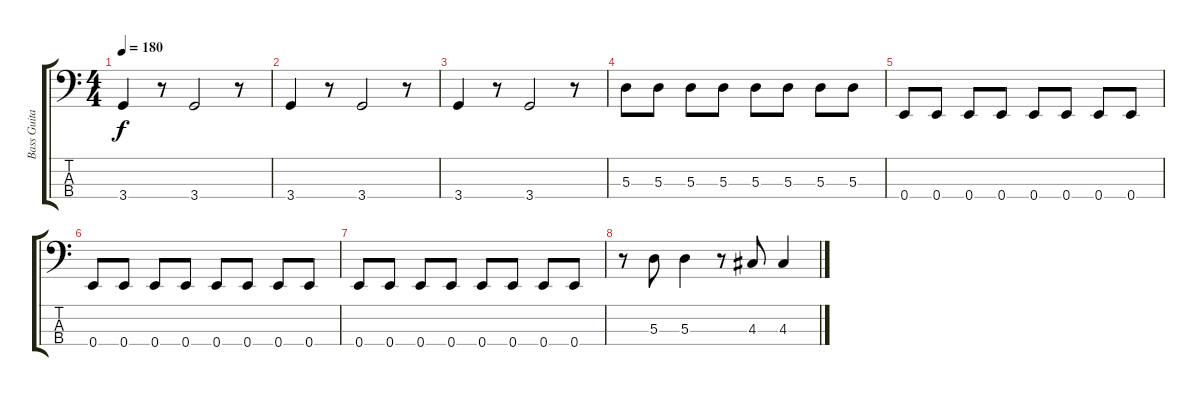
\track ("Bass Guitar" "Bass Guita") {instrument electricbassfinger}
\staff {score tabs}
\tuning (G2 D2 A1 E1) {hide}
\ts (4 4)
\tempo 180
\clef f4
\ks c
3.4.4{dy f} r.8 3.4.2 r.8 |
3.4.4 r.8 3.4.2 r.8 |
3.4.4 r.8 3.4.2 r.8 |
5.3.8 5.3.8 5.3.8 5.3.8 5.3.8 5.3.8 5.3.8 5.3.8 |
0.4.8 0.4.8 0.4.8 0.4.8 0.4.8 0.4.8 0.4.8 0.4.8 |
0.4.8 0.4.8 0.4.8 0.4.8 0.4.8 0.4.8 0.4.8 0.4.8 |
0.4.8 0.4.8 0.4.8 0.4.8 0.4.8 0.4.8 0.4.8 0.4.8 |
r.8 5.3.8 5.3.4 r.8 4.3.8 4.3.4
